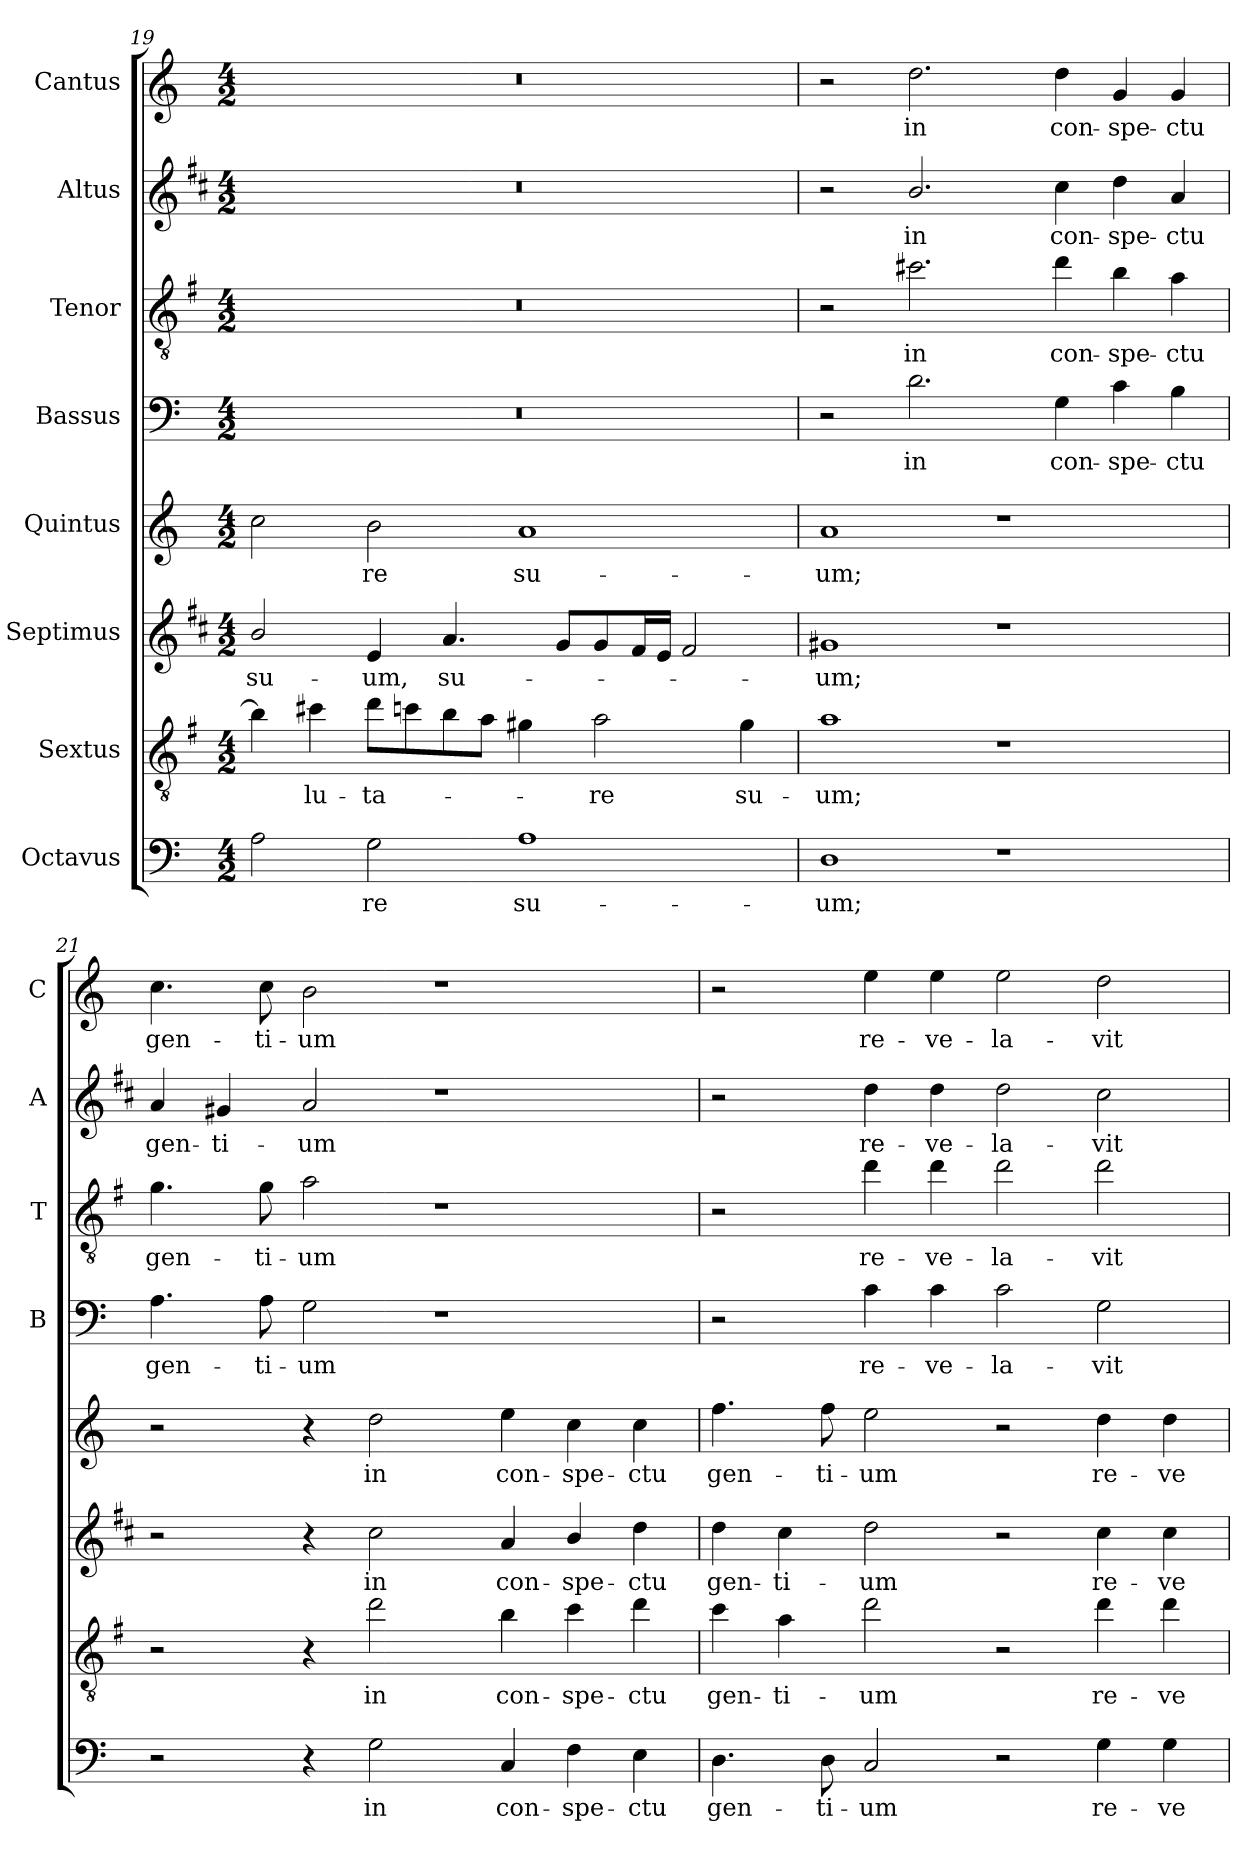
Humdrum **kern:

**kern	**text	**kern	**text	**kern	**text	**kern	**text	**kern	**text	**kern	**text	**kern	**text	**kern	**text
*part8	*part8	*part7	*part7	*part6	*part6	*part5	*part5	*part4	*part4	*part3	*part3	*part2	*part2	*part1	*part1
*staff8	*staff8	*staff7	*staff7	*staff6	*staff6	*staff5	*staff5	*staff4	*staff4	*staff3	*staff3	*staff2	*staff2	*staff1	*staff1
*I"Octavus	*	*I"Sextus	*	*I"Septimus	*	*I"Quintus	*	*I"Bassus	*	*I"Tenor	*	*I"Altus	*	*I"Cantus	*
*	*	*	*	*	*	*	*	*I'B	*	*I'T	*	*I'A	*	*I'C	*
*clefF4	*	*clefGv2	*	*clefG2	*	*clefG2	*	*clefF4	*	*clefGv2	*	*clefG2	*	*clefG2	*
*	*	*ITrd4c7	*	*ITrd1c2	*	*	*	*	*	*ITrd4c7	*	*ITrd1c2	*	*	*
*k[]	*	*k[]	*	*k[]	*	*k[]	*	*k[]	*	*k[]	*	*k[]	*	*k[]	*
*C:	*	*C:	*	*C:	*	*C:	*	*C:	*	*C:	*	*C:	*	*C:	*
*M4/2	*	*M4/2	*	*M4/2	*	*M4/2	*	*M4/2	*	*M4/2	*	*M4/2	*	*M4/2	*
=19	=19	=19	=19	=19	=19	=19	=19	=19	=19	=19	=19	=19	=19	=19	=19
!	!	!	!	!	!LO:LY:b	!	!	!	!	!	!	!	!	!	!
2A\	.	4e\]	.	2a/	su-	2cc\	.	0r	.	0r	.	0r	.	0r	.
!	!	!	!LO:LY:b	!	!	!	!	!	!	!	!	!	!	!	!
.	.	4f#X\	-lu-	.	.	.	.	.	.	.	.	.	.	.	.
!	!LO:LY:b	!	!LO:LY:b	!	!LO:LY:b	!	!LO:LY:b	!	!	!	!	!	!	!	!
2G\	-re	8g\L	-ta-	4d/	-um,	2b\	-re	.	.	.	.	.	.	.	.
.	.	8fn\	.	.	.	.	.	.	.	.	.	.	.	.	.
!	!	!	!	!	!LO:LY:b	!	!	!	!	!	!	!	!	!	!
.	.	8e\	.	4.g/	su-	.	.	.	.	.	.	.	.	.	.
.	.	8d\J	.	.	.	.	.	.	.	.	.	.	.	.	.
!	!LO:LY:b	!	!	!	!	!	!LO:LY:b	!	!	!	!	!	!	!	!
1A	su-	4c#X\	.	.	.	1a	su-	.	.	.	.	.	.	.	.
.	.	.	.	8f/L	.	.	.	.	.	.	.	.	.	.	.
!	!	!	!LO:LY:b	!	!	!	!	!	!	!	!	!	!	!	!
.	.	2d\	-re	8f/	.	.	.	.	.	.	.	.	.	.	.
.	.	.	.	16e/L	.	.	.	.	.	.	.	.	.	.	.
.	.	.	.	16d/JJ	.	.	.	.	.	.	.	.	.	.	.
.	.	.	.	2e/	.	.	.	.	.	.	.	.	.	.	.
!	!	!	!LO:LY:b	!	!	!	!	!	!	!	!	!	!	!	!
.	.	4c#\	su-	.	.	.	.	.	.	.	.	.	.	.	.
!!LO:LB:g=z
=20	=20	=20	=20	=20	=20	=20	=20	=20	=20	=20	=20	=20	=20	=20	=20
!	!LO:LY:b	!	!LO:LY:b	!	!LO:LY:b	!	!LO:LY:b	!	!	!	!	!	!	!	!
1D	-um;	1d	-um;	1f#X	-um;	1a	-um;	2r	.	2r	.	2r	.	2r	.
!	!	!	!	!	!	!	!	!	!LO:LY:b	!	!LO:LY:b	!	!LO:LY:b	!	!LO:LY:b
.	.	.	.	.	.	.	.	2.d\	in	2.f#X\	in	2.a/	in	2.dd\	in
1r	.	1r	.	1r	.	1r	.	.	.	.	.	.	.	.	.
!	!	!	!	!	!	!	!	!	!LO:LY:b	!	!LO:LY:b	!	!LO:LY:b	!	!LO:LY:b
.	.	.	.	.	.	.	.	4G\	con-	4g\	con-	4b\	con-	4dd\	con-
!	!	!	!	!	!	!	!	!	!LO:LY:b	!	!LO:LY:b	!	!LO:LY:b	!	!LO:LY:b
.	.	.	.	.	.	.	.	4c\	-spe-	4e\	-spe-	4cc\	-spe-	4g/	-spe-
!	!	!	!	!	!	!	!	!	!LO:LY:b	!	!LO:LY:b	!	!LO:LY:b	!	!LO:LY:b
.	.	.	.	.	.	.	.	4B\	-ctu	4d\	-ctu	4g/	-ctu	4g/	-ctu
=21	=21	=21	=21	=21	=21	=21	=21	=21	=21	=21	=21	=21	=21	=21	=21
!	!	!	!	!	!	!	!	!	!LO:LY:b	!	!LO:LY:b	!	!LO:LY:b	!	!LO:LY:b
2r	.	2r	.	2r	.	2r	.	4.A\	gen-	4.c\	gen-	4g/	gen-	4.cc\	gen-
!	!	!	!	!	!	!	!	!	!	!	!	!	!LO:LY:b	!	!
.	.	.	.	.	.	.	.	.	.	.	.	4f#X/	-ti-	.	.
!	!	!	!	!	!	!	!	!	!LO:LY:b	!	!LO:LY:b	!	!	!	!LO:LY:b
.	.	.	.	.	.	.	.	8A\	-ti-	8c\	-ti-	.	.	8cc\	-ti-
!	!	!	!	!	!	!	!	!	!LO:LY:b	!	!LO:LY:b	!	!LO:LY:b	!	!LO:LY:b
4r	.	4r	.	4r	.	4r	.	2G\	-um	2d\	-um	2g/	-um	2b\	-um
!	!LO:LY:b	!	!LO:LY:b	!	!LO:LY:b	!	!LO:LY:b	!	!	!	!	!	!	!	!
2G\	in	2g\	in	2b\	in	2dd\	in	.	.	.	.	.	.	.	.
.	.	.	.	.	.	.	.	1r	.	1r	.	1r	.	1r	.
!	!LO:LY:b	!	!LO:LY:b	!	!LO:LY:b	!	!LO:LY:b	!	!	!	!	!	!	!	!
4C/	con-	4e\	con-	4g/	con-	4ee\	con-	.	.	.	.	.	.	.	.
!	!LO:LY:b	!	!LO:LY:b	!	!LO:LY:b	!	!LO:LY:b	!	!	!	!	!	!	!	!
4F\	-spe-	4f\	-spe-	4a/	-spe-	4cc\	-spe-	.	.	.	.	.	.	.	.
!	!LO:LY:b	!	!LO:LY:b	!	!LO:LY:b	!	!LO:LY:b	!	!	!	!	!	!	!	!
4E\	-ctu	4g\	-ctu	4cc\	-ctu	4cc\	-ctu	.	.	.	.	.	.	.	.
=22	=22	=22	=22	=22	=22	=22	=22	=22	=22	=22	=22	=22	=22	=22	=22
!	!LO:LY:b	!	!LO:LY:b	!	!LO:LY:b	!	!LO:LY:b	!	!	!	!	!	!	!	!
4.D\	gen-	4f\	gen-	4cc\	gen-	4.ff\	gen-	2r	.	2r	.	2r	.	2r	.
!	!	!	!LO:LY:b	!	!LO:LY:b	!	!	!	!	!	!	!	!	!	!
.	.	4d\	-ti-	4b\	-ti-	.	.	.	.	.	.	.	.	.	.
!	!LO:LY:b	!	!	!	!	!	!LO:LY:b	!	!	!	!	!	!	!	!
8D\	-ti-	.	.	.	.	8ff\	-ti-	.	.	.	.	.	.	.	.
!	!LO:LY:b	!	!LO:LY:b	!	!LO:LY:b	!	!LO:LY:b	!	!LO:LY:b	!	!LO:LY:b	!	!LO:LY:b	!	!LO:LY:b
2C/	-um	2g\	-um	2cc\	-um	2ee\	-um	4c\	re-	4g\	re-	4cc\	re-	4ee\	re-
!	!	!	!	!	!	!	!	!	!LO:LY:b	!	!LO:LY:b	!	!LO:LY:b	!	!LO:LY:b
.	.	.	.	.	.	.	.	4c\	-ve-	4g\	-ve-	4cc\	-ve-	4ee\	-ve-
!	!	!	!	!	!	!	!	!	!LO:LY:b	!	!LO:LY:b	!	!LO:LY:b	!	!LO:LY:b
2r	.	2r	.	2r	.	2r	.	2c\	-la-	2g\	-la-	2cc\	-la-	2ee\	-la-
!	!LO:LY:b	!	!LO:LY:b	!	!LO:LY:b	!	!LO:LY:b	!	!LO:LY:b	!	!LO:LY:b	!	!LO:LY:b	!	!LO:LY:b
4G\	re-	4g\	re-	4b\	re-	4dd\	re-	2G\	-vit	2g\	-vit	2b\	-vit	2dd\	-vit
!	!LO:LY:b	!	!LO:LY:b	!	!LO:LY:b	!	!LO:LY:b	!	!	!	!	!	!	!	!
4G\	-ve-	4g\	-ve-	4b\	-ve-	4dd\	-ve-	.	.	.	.	.	.	.	.
=	=	=	=	=	=	=	=	=	=	=	=	=	=	=	=
*-	*-	*-	*-	*-	*-	*-	*-	*-	*-	*-	*-	*-	*-	*-	*-
